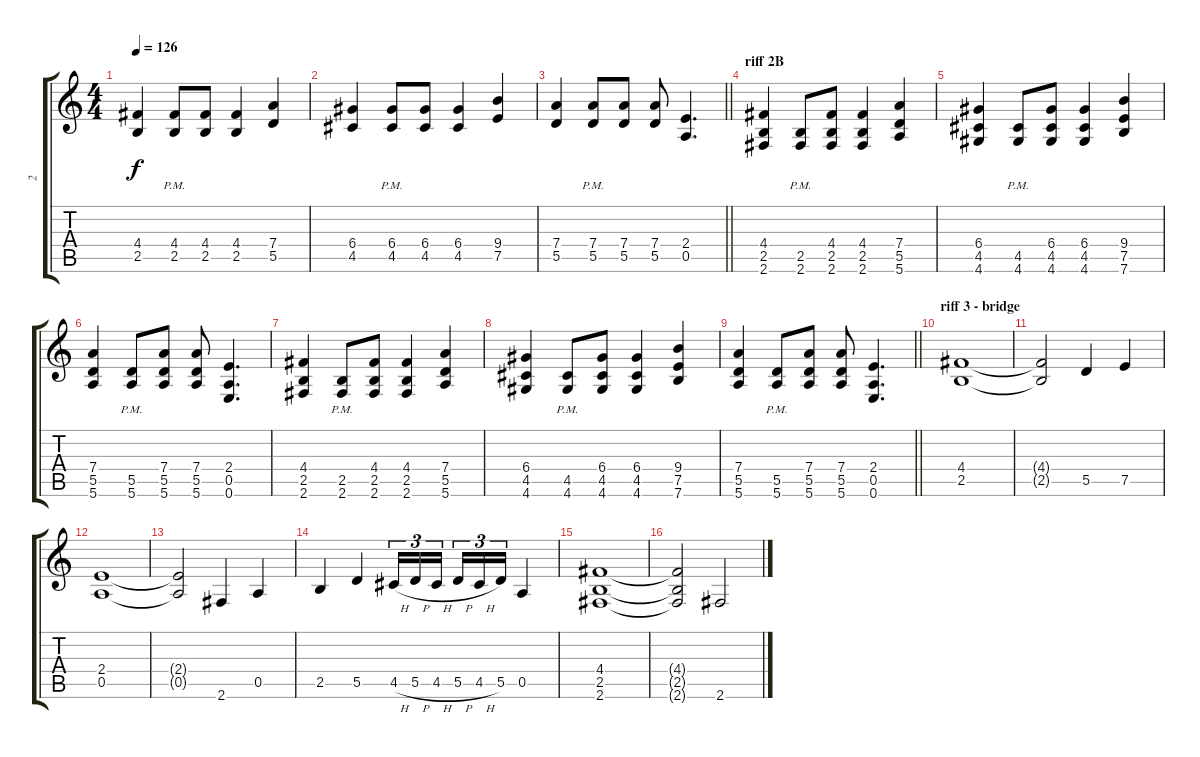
\track ("2" "2") {instrument overdrivenguitar}
\staff {score tabs}
\tuning (E4 B3 G3 D3 A2 E2) {hide}
\ts (4 4)
\tempo 126
\clef g2
\ks c
(4.4 2.5).4{dy f} (4.4{pm} 2.5{pm}).8 (4.4 2.5).8 (4.4 2.5).4 (7.4 5.5).4 |
(6.4 4.5).4 (6.4{pm} 4.5{pm}).8 (6.4 4.5).8 (6.4 4.5).4 (9.4 7.5).4 |
\barLineRight lightlight
(7.4 5.5).4 (7.4{pm} 5.5{pm}).8 (7.4 5.5).8 (7.4 5.5).8 (2.4 0.5).4{d} |
\section ("" "riff 2B")
(4.4 2.5 2.6).4 (2.5{pm} 2.6{pm}).8 (4.4 2.5 2.6).8 (4.4 2.5 2.6).4 (7.4 5.5 5.6).4 |
(6.4 4.5 4.6).4 (4.5{pm} 4.6{pm}).8 (6.4 4.5 4.6).8 (6.4 4.5 4.6).4 (9.4 7.5 7.6).4 |
(7.4 5.5 5.6).4 (5.5{pm} 5.6{pm}).8 (7.4 5.5 5.6).8 (7.4 5.5 5.6).8 (2.4 0.5 0.6).4{d} |
(4.4 2.5 2.6).4 (2.5{pm} 2.6{pm}).8 (4.4 2.5 2.6).8 (4.4 2.5 2.6).4 (7.4 5.5 5.6).4 |
(6.4 4.5 4.6).4 (4.5{pm} 4.6{pm}).8 (6.4 4.5 4.6).8 (6.4 4.5 4.6).4 (9.4 7.5 7.6).4 |
\barLineRight lightlight
(7.4 5.5 5.6).4 (5.5{pm} 5.6{pm}).8 (7.4 5.5 5.6).8 (7.4 5.5 5.6).8 (2.4 0.5 0.6).4{d} |
\section ("" "riff 3 - bridge")
(4.4 2.5).1 |
(4.4{t} 2.5{t}).2 5.5.4 7.5.4 |
(2.4 0.5).1 |
(2.4{t} 0.5{t}).2 2.6.4 0.5.4 |
2.5.4 5.5.4 4.5{h}.16{tu (3 2)} 5.5{h}.16{tu (3 2)} 4.5{h}.16{tu (3 2) beam splitsecondary} 5.5{h}.16{tu (3 2)} 4.5{h}.16{tu (3 2)} 5.5.16{tu (3 2)} 0.5.4 |
(4.4 2.5 2.6).1 |
(4.4{t} 2.5{t} 2.6{t}).2 2.6.2
